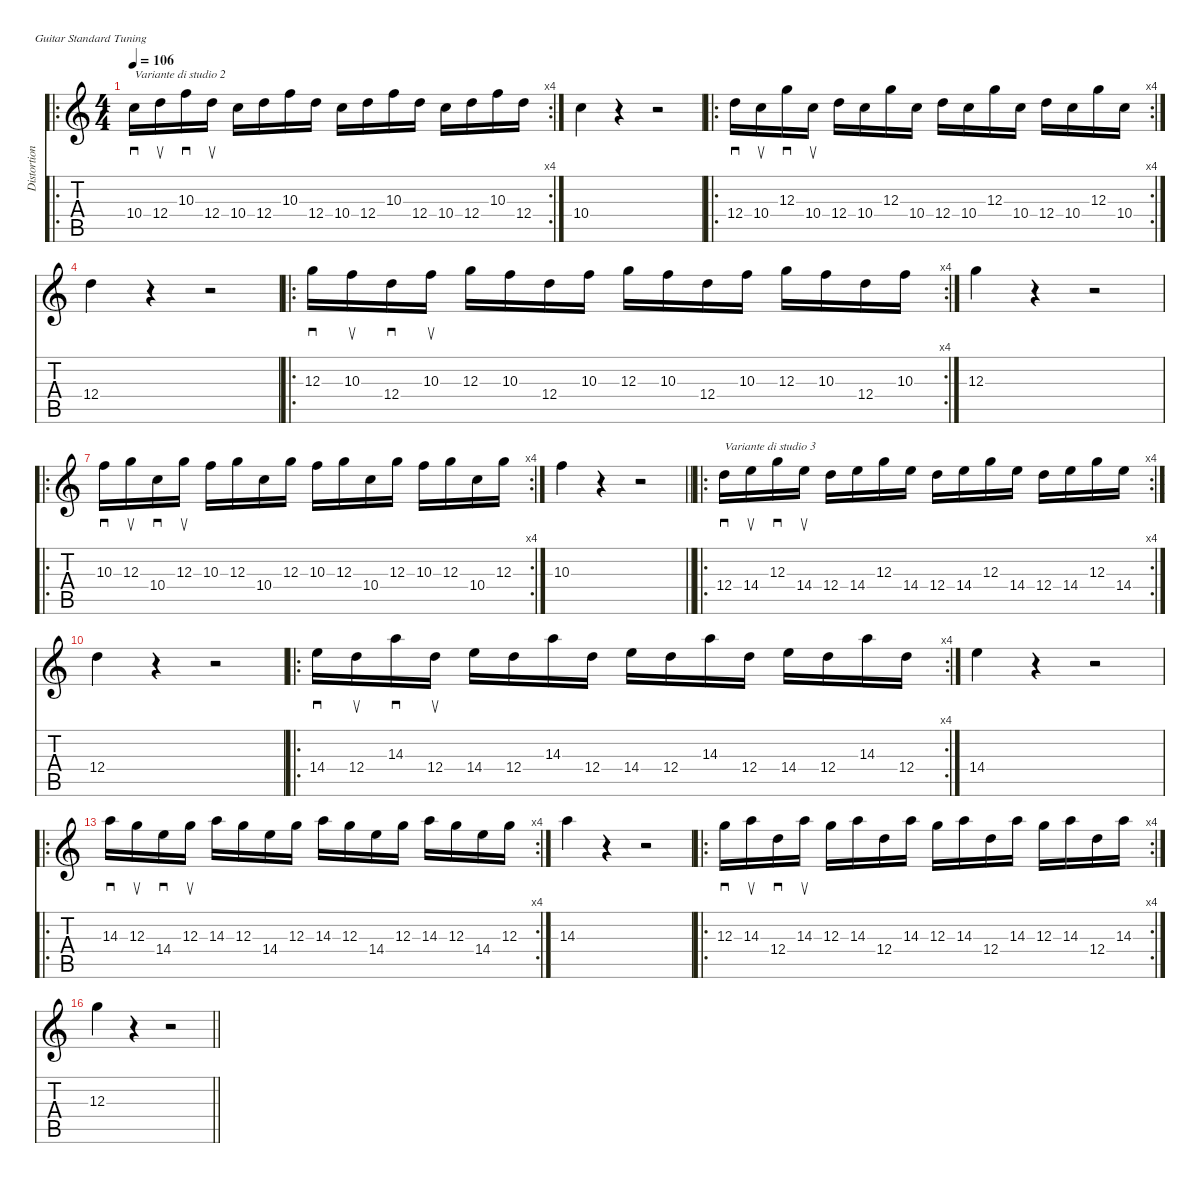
\defaultSystemsLayout 4
\hideDynamics
\bracketExtendMode nobrackets
\otherSystemsTrackNameOrientation horizontal
\defaultBarNumberDisplay FirstOfSystem
\track ("Distortion Guitar" "Distortion") {instrument distortionguitar}
\staff {score tabs}
\tuning (E4 B3 G3 D3 A2 E2)
\ro
\rc 4
\ts (4 4)
\tempo 106
\clef g2
\ks c
10.4.16{sd txt "Variante di studio 2" dy mf beam Down} 12.4.16{su beam Down} 10.3.16{sd beam Down} 12.4.16{su beam Down} 10.4.16{beam Down} 12.4.16{beam Down} 10.3.16{beam Down} 12.4.16{beam Down} 10.4.16{beam Down} 12.4.16{beam Down} 10.3.16{beam Down} 12.4.16{beam Down} 10.4.16{beam Down} 12.4.16{beam Down} 10.3.16{beam Down} 12.4.16{beam Down} |
10.4.4{beam Down} r.4{beam Down} r.2{beam Down} |
\ro
\rc 4
12.4.16{sd beam Down} 10.4.16{su beam Down} 12.3.16{sd beam Down} 10.4.16{su beam Down} 12.4.16{beam Down} 10.4.16{beam Down} 12.3.16{beam Down} 10.4.16{beam Down} 12.4.16{beam Down} 10.4.16{beam Down} 12.3.16{beam Down} 10.4.16{beam Down} 12.4.16{beam Down} 10.4.16{beam Down} 12.3.16{beam Down} 10.4.16{beam Down} |
12.4.4{beam Down} r.4{beam Down} r.2{beam Down} |
\ro
\rc 4
12.3.16{sd beam Down} 10.3.16{su beam Down} 12.4.16{sd beam Down} 10.3.16{su beam Down} 12.3.16{beam Down} 10.3.16{beam Down} 12.4.16{beam Down} 10.3.16{beam Down} 12.3.16{beam Down} 10.3.16{beam Down} 12.4.16{beam Down} 10.3.16{beam Down} 12.3.16{beam Down} 10.3.16{beam Down} 12.4.16{beam Down} 10.3.16{beam Down} |
12.3.4{beam Down} r.4{beam Down} r.2{beam Down} |
\ro
\rc 4
10.3.16{sd beam Down} 12.3.16{su beam Down} 10.4.16{sd beam Down} 12.3.16{su beam Down} 10.3.16{beam Down} 12.3.16{beam Down} 10.4.16{beam Down} 12.3.16{beam Down} 10.3.16{beam Down} 12.3.16{beam Down} 10.4.16{beam Down} 12.3.16{beam Down} 10.3.16{beam Down} 12.3.16{beam Down} 10.4.16{beam Down} 12.3.16{beam Down} |
\barLineRight lightlight
10.3.4{beam Down} r.4{beam Down} r.2{beam Down} |
\ro
\rc 4
12.4.16{sd txt "Variante di studio 3" beam Down} 14.4.16{su beam Down} 12.3.16{sd beam Down} 14.4.16{su beam Down} 12.4.16{beam Down} 14.4.16{beam Down} 12.3.16{beam Down} 14.4.16{beam Down} 12.4.16{beam Down} 14.4.16{beam Down} 12.3.16{beam Down} 14.4.16{beam Down} 12.4.16{beam Down} 14.4.16{beam Down} 12.3.16{beam Down} 14.4.16{beam Down} |
12.4.4{beam Down} r.4{beam Down} r.2{beam Down} |
\ro
\rc 4
14.4.16{sd beam Down} 12.4.16{su beam Down} 14.3.16{sd beam Down} 12.4.16{su beam Down} 14.4.16{beam Down} 12.4.16{beam Down} 14.3.16{beam Down} 12.4.16{beam Down} 14.4.16{beam Down} 12.4.16{beam Down} 14.3.16{beam Down} 12.4.16{beam Down} 14.4.16{beam Down} 12.4.16{beam Down} 14.3.16{beam Down} 12.4.16{beam Down} |
14.4.4{beam Down} r.4{beam Down} r.2{beam Down} |
\ro
\rc 4
14.3.16{sd beam Down} 12.3.16{su beam Down} 14.4.16{sd beam Down} 12.3.16{su beam Down} 14.3.16{beam Down} 12.3.16{beam Down} 14.4.16{beam Down} 12.3.16{beam Down} 14.3.16{beam Down} 12.3.16{beam Down} 14.4.16{beam Down} 12.3.16{beam Down} 14.3.16{beam Down} 12.3.16{beam Down} 14.4.16{beam Down} 12.3.16{beam Down} |
14.3.4{beam Down} r.4{beam Down} r.2{beam Down} |
\ro
\rc 4
12.3.16{sd beam Down} 14.3.16{su beam Down} 12.4.16{sd beam Down} 14.3.16{su beam Down} 12.3.16{beam Down} 14.3.16{beam Down} 12.4.16{beam Down} 14.3.16{beam Down} 12.3.16{beam Down} 14.3.16{beam Down} 12.4.16{beam Down} 14.3.16{beam Down} 12.3.16{beam Down} 14.3.16{beam Down} 12.4.16{beam Down} 14.3.16{beam Down} |
\barLineRight lightlight
12.3.4{beam Down} r.4{beam Down} r.2{beam Down}
